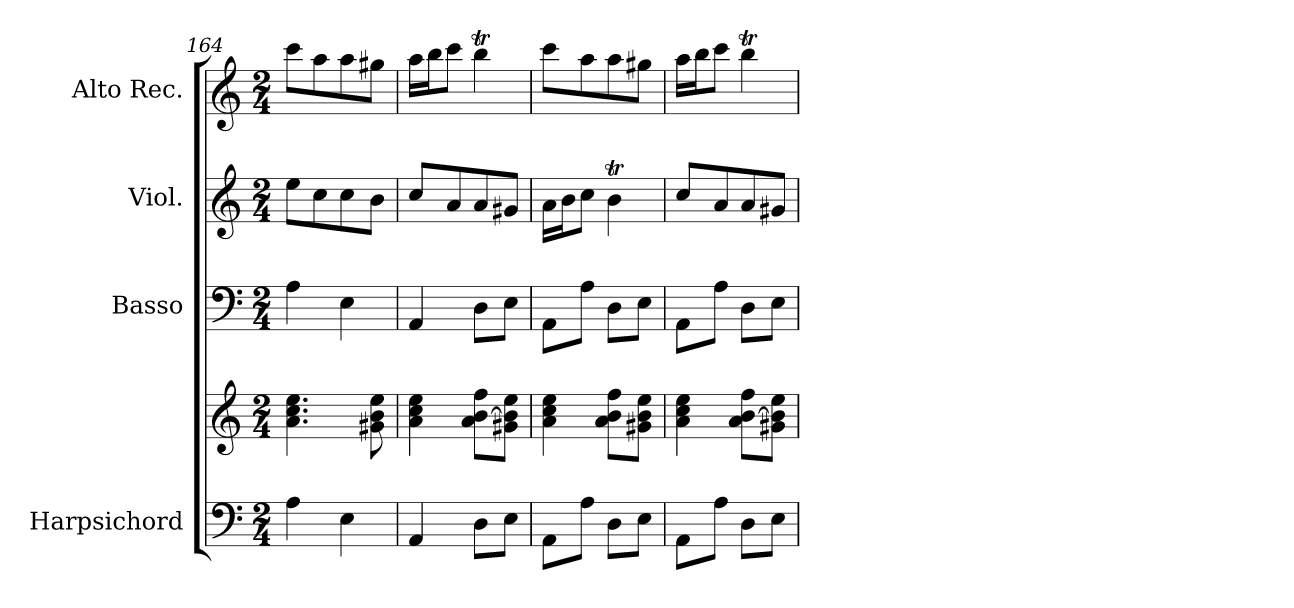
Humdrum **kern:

**kern	**kern	**kern	**kern	**kern
*part4	*part4	*part3	*part2	*part1
*staff5	*staff4	*staff3	*staff2	*staff1
*I"Harpsichord	*	*I"Basso	*I"Viol.	*I"Alto Rec.
*I'Hch.	*	*I'Bass.	*	*I'A.
*clefF4	*clefG2	*clefF4	*clefG2	*clefG2
*k[]	*k[]	*k[]	*k[]	*k[]
*M2/4	*M2/4	*M2/4	*M2/4	*M2/4
=164	=164	=164	=164	=164
4A\	4.a\ 4.cc\ 4.ee\	4A\	8ee\L	8ccc\L
.	.	.	8cc\	8aa\
4E\	.	4E\	8cc\	8aa\
.	8g#X\ 8b\ 8ee\	.	8b\J	8gg#X\J
=165	=165	=165	=165	=165
4AA/	4a\ 4cc\ 4ee\	4AA/	8cc/L	16aa\LL
.	.	.	.	16bb\J
.	.	.	8a/	8ccc\J
8D\L	8a\ [8b\ 8ff\L	8D\L	8a/	4bbt\
8E\J	8g#X\ 8b\] 8ee\J	8E\J	8g#X/J	.
=166	=166	=166	=166	=166
8AA\L	4a\ 4cc\ 4ee\	8AA\L	16a\LL	8ccc\L
.	.	.	16b\J	.
8A\J	.	8A\J	8cc\J	8aa\
8D\L	8a\ 8b\ 8ff\L	8D\L	4bt\	8aa\
8E\J	8g#X\ 8b\ 8ee\J	8E\J	.	8gg#X\J
=167	=167	=167	=167	=167
8AA\L	4a\ 4cc\ 4ee\	8AA\L	8cc/L	16aa\LL
.	.	.	.	16bb\J
8A\J	.	8A\J	8a/	8ccc\J
8D\L	8a\ [8b\ 8ff\L	8D\L	8a/	4bbt\
8E\J	8g#X\ 8b\] 8ee\J	8E\J	8g#X/J	.
=	=	=	=	=
*-	*-	*-	*-	*-
